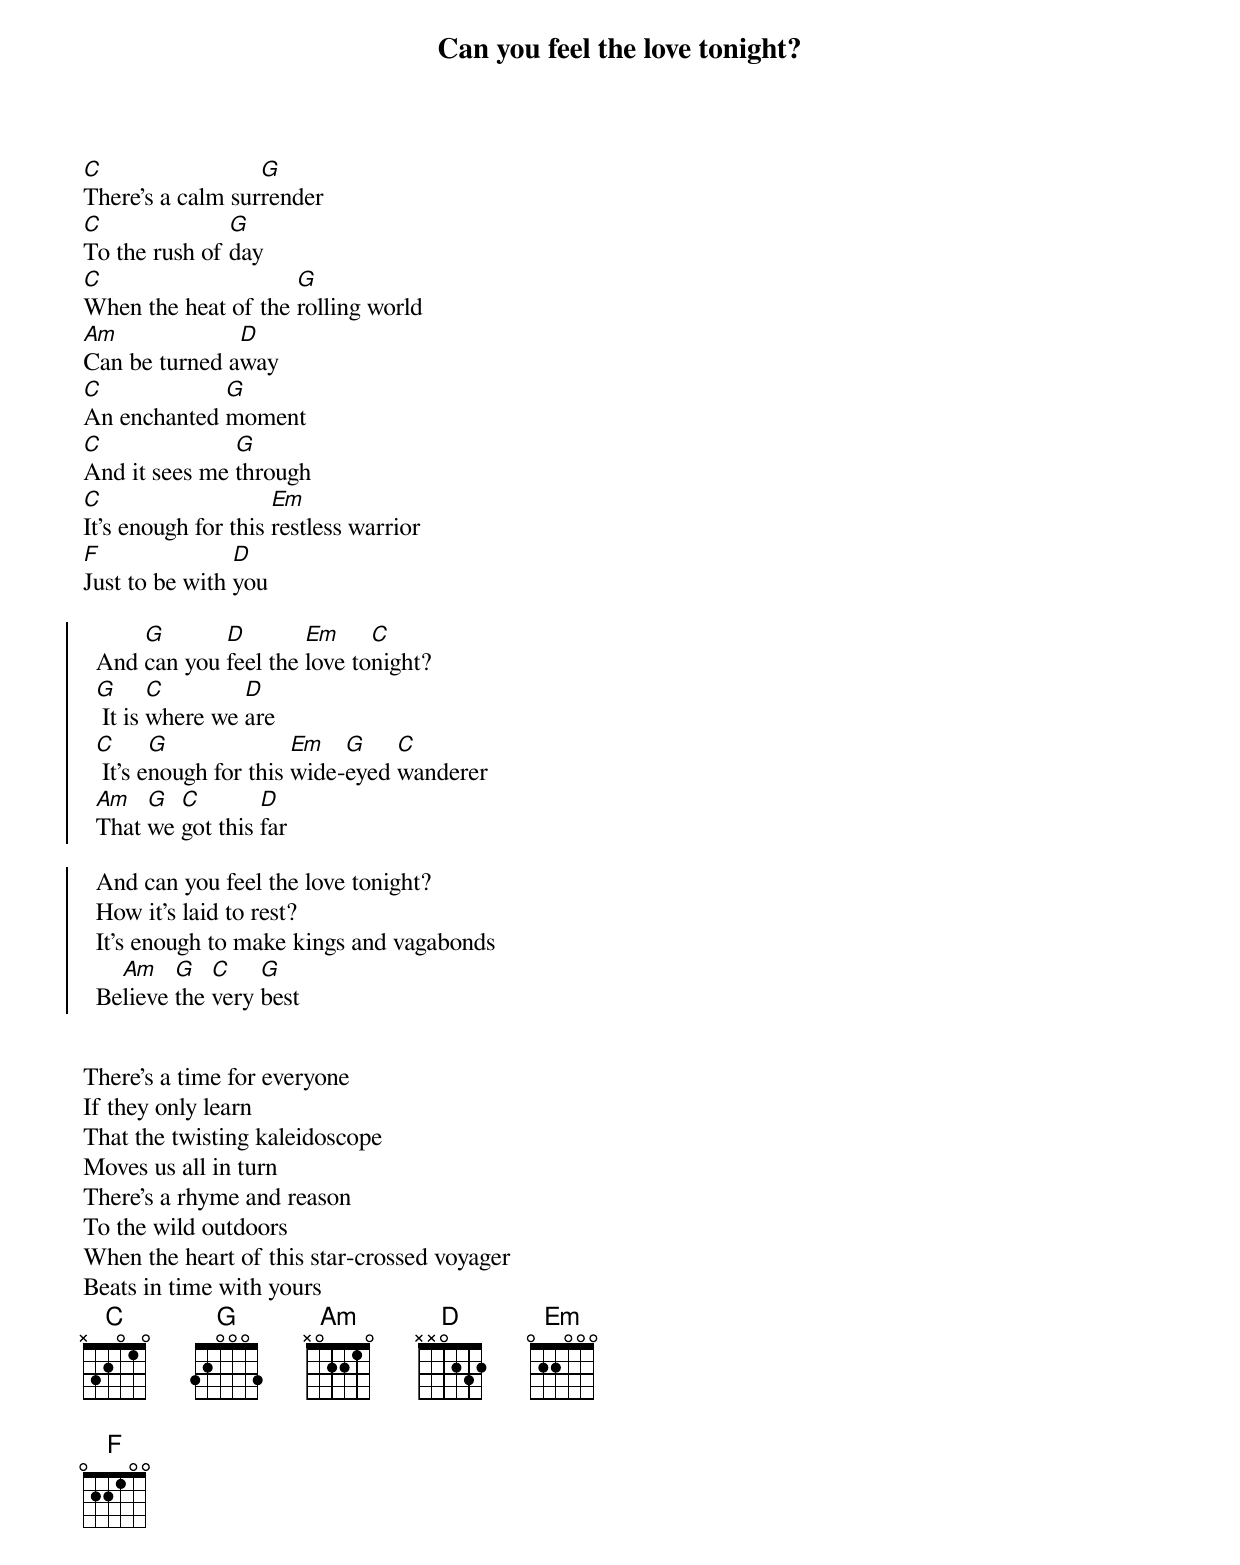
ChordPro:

{title: Can you feel the love tonight?}
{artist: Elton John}
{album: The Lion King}
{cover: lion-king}
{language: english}
{columns: 2}
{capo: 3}
{define: C frets X 3 2 0 1 0}
{define: G frets 3 2 0 0 0 3}
{define: Em frets 0 2 2 0 0 0}
{define: F base-fret 1 frets 0 2 2 1 0 0}
{define: D frets X X 0 2 3 2}
{define: Am frets X 0 2 2 1 0}


[C]There's a calm sur[G]render
[C]To the rush of [G]day
[C]When the heat of the [G]rolling world
[Am]Can be turned a[D]way
[C]An enchanted [G]moment
[C]And it sees me [G]through
[C]It's enough for this [Em]restless warrior
[F]Just to be with [D]you

{start_of_chorus}
  And [G]can you [D]feel the [Em]love to[C]night?
  [G] It is [C]where we [D]are
  [C] It's e[G]nough for this [Em]wide-[G]eyed [C]wanderer
  [Am]That [G]we [C]got this [D]far
{end_of_chorus}

{start_of_chorus}
  And can you feel the love tonight?
  How it's laid to rest?
  It's enough to make kings and vagabonds
  Be[Am]lieve [G]the [C]very [G]best
{end_of_chorus}


There's a time for everyone
If they only learn
That the twisting kaleidoscope
Moves us all in turn
There's a rhyme and reason
To the wild outdoors
When the heart of this star-crossed voyager
Beats in time with yours
